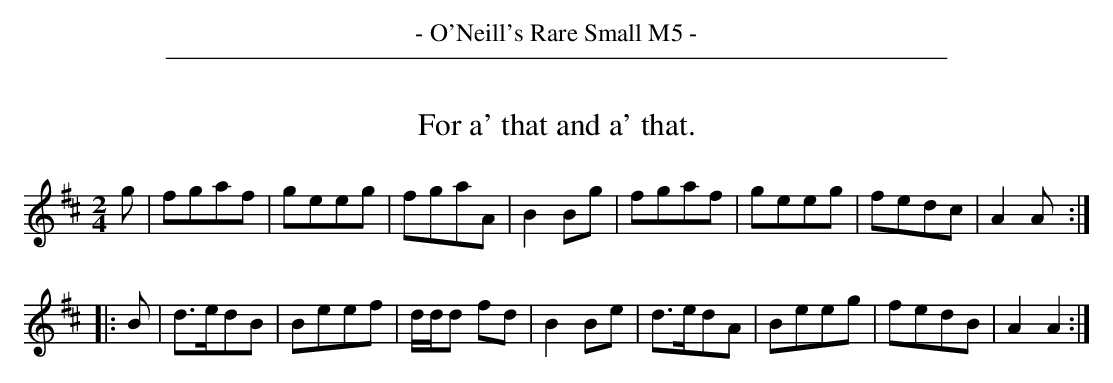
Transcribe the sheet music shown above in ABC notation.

X:1
T: For a' that and a' that.
M: 2/4
L: 1/8
K: D
g |\
fgaf | geeg | fgaA | B2Bg |\
fgaf | geeg | fedc | A2A :|
|: B |\
d>edB | Beef | d/d/d fd | B2Be |\
d>edA | Beeg | fedB | A2A2 :|
